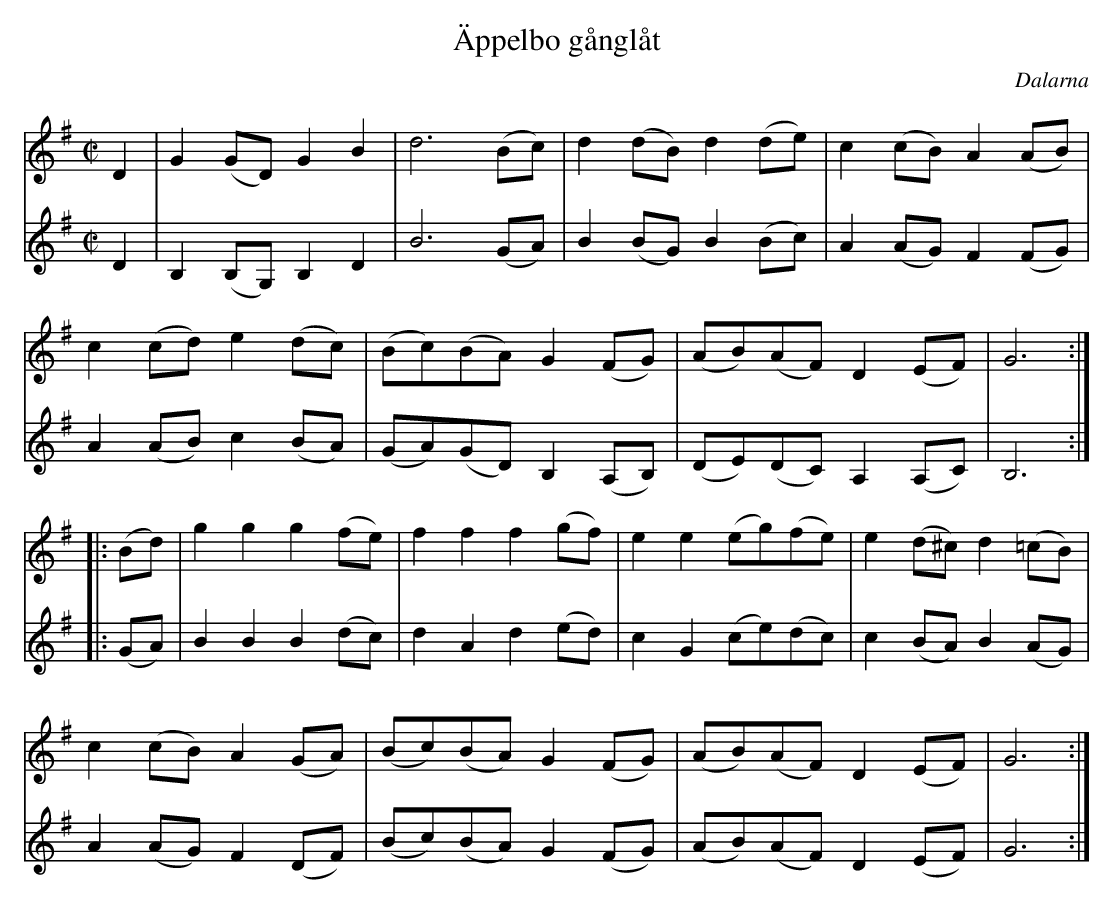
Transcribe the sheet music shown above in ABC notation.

X:1
T:Äppelbo gånglåt
M:C|
L:1/8
O:Dalarna
K:G
V:1
D2 | G2(GD) G2B2 | d6(Bc) | d2(dB) d2(de) | c2(cB) A2(AB) |
c2(cd) e2(dc) | (Bc)(BA) G2(FG) | (AB)(AF) D2(EF) | G6 :|
|: (Bd) | g2g2 g2(fe) | f2f2 f2(gf) | e2e2 (eg)(fe) | e2(d^c) d2(=cB) |
c2(cB) A2(GA) | (Bc)(BA) G2(FG) | (AB)(AF) D2(EF) | G6 :|
V:2
D2 | B,2(B,G,) B,2D2 | B6(GA) | B2(BG) B2(Bc) | A2(AG) F2(FG) |
A2(AB) c2(BA) | (GA)(GD) B,2(A,B,) | (DE)(DC) A,2(A,C) | B,6 :|
|: (GA) | B2B2 B2(dc) | d2A2 d2(ed) | c2G2 (ce)(dc) | c2(BA) B2(AG) |
A2(AG) F2(DF) | (Bc)(BA) G2(FG) | (AB)(AF) D2(EF) | G6 :|
